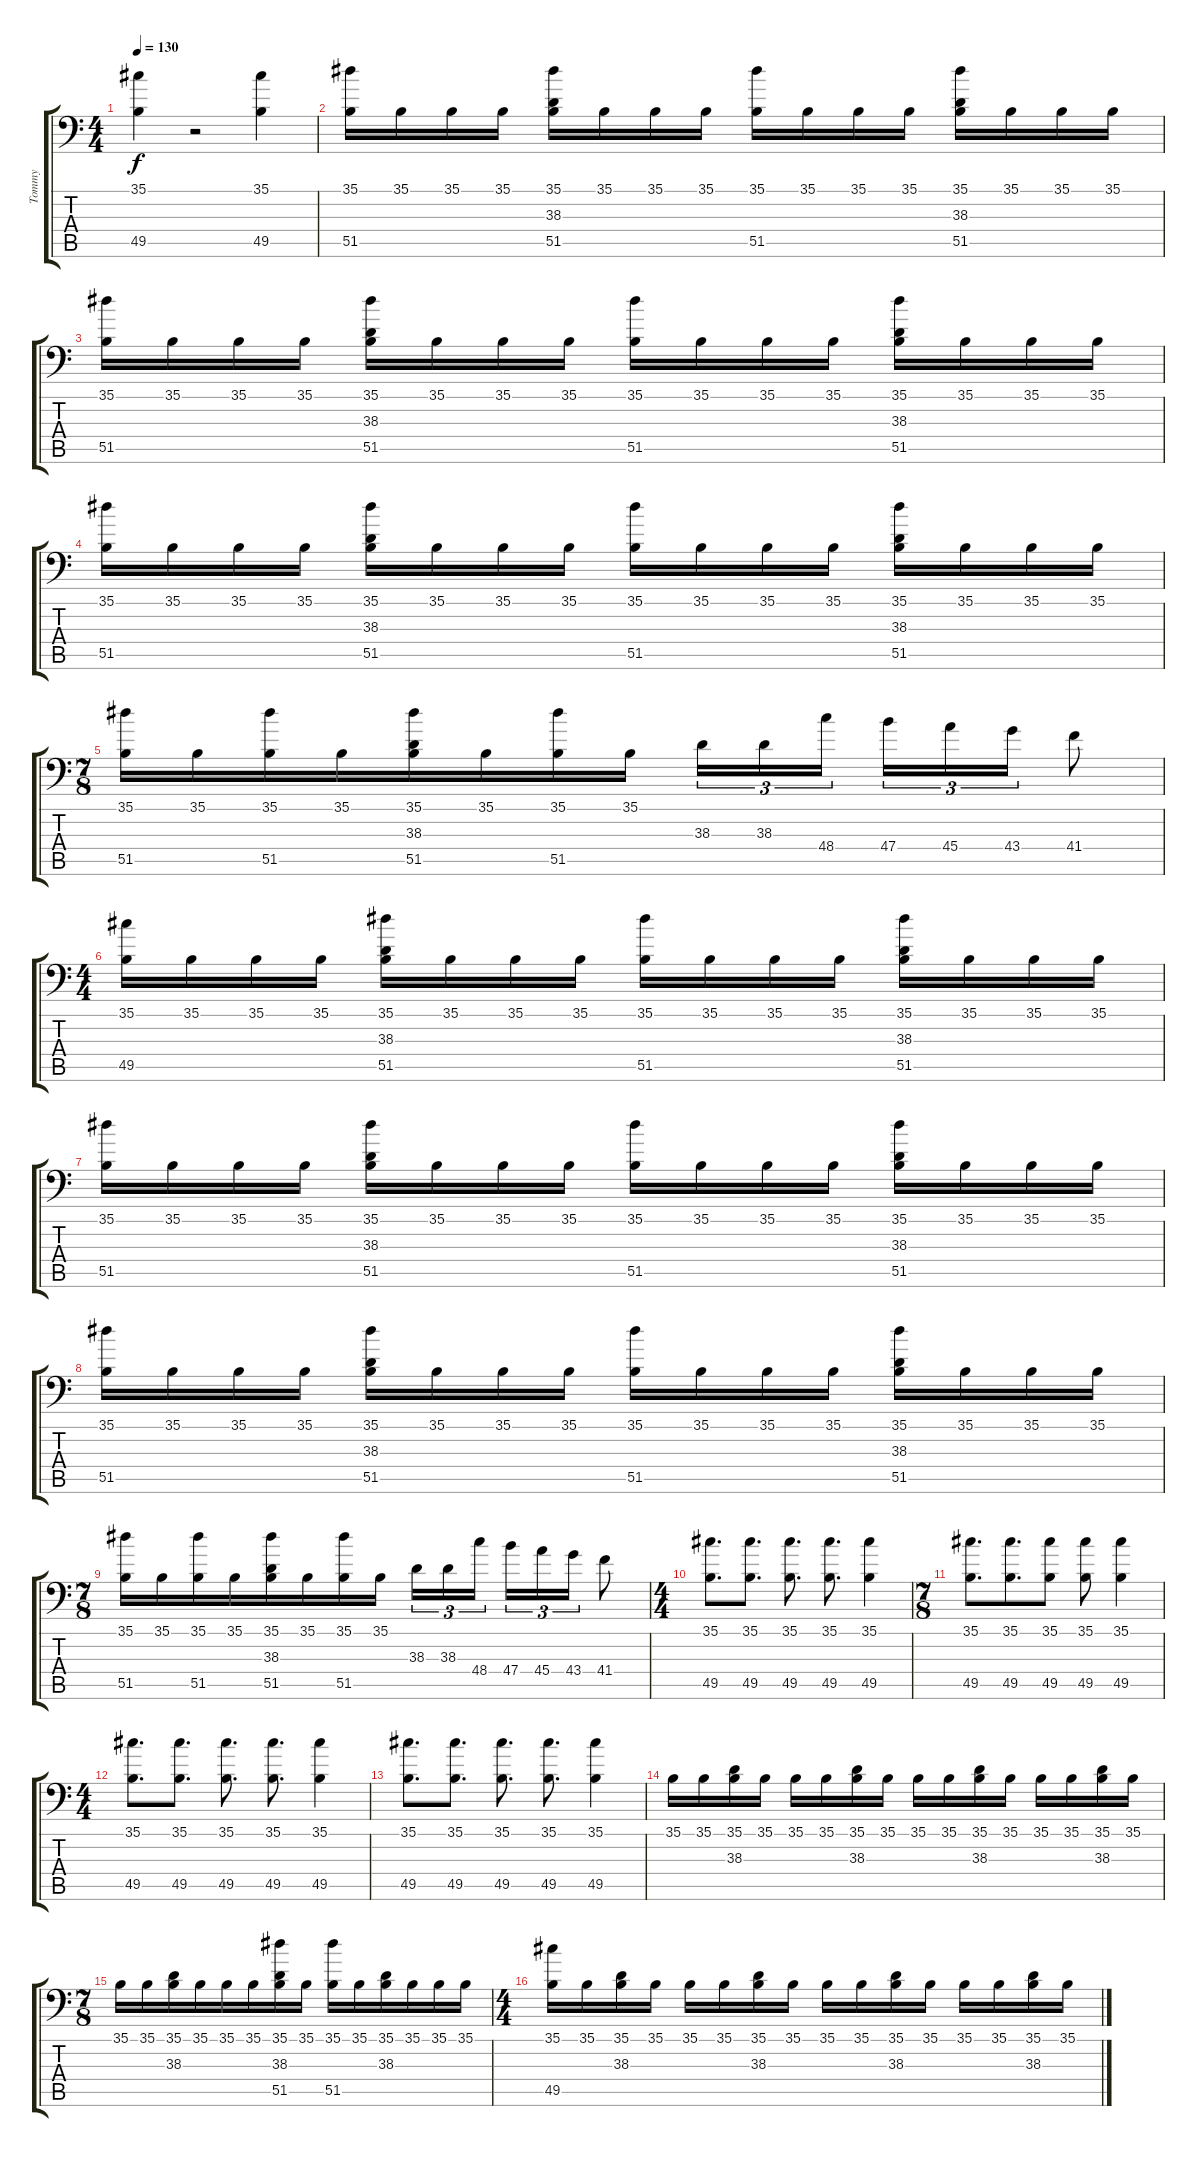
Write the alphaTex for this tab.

\track ("Tommy" "Tommy") {instrument acousticgrandpiano}
\staff {score tabs}
\tuning (C-1 C-1 C-1 C-1 C-1 C-1) {hide}
\ts (4 4)
\tempo 130
\clef f4
\ks c
(35.1 49.5).4{dy f} r.2 (35.1 49.5).4 |
(35.1 51.5).16 35.1.16 35.1.16 35.1.16 (35.1 38.3 51.5).16 35.1.16 35.1.16 35.1.16 (35.1 51.5).16 35.1.16 35.1.16 35.1.16 (35.1 38.3 51.5).16 35.1.16 35.1.16 35.1.16 |
(35.1 51.5).16 35.1.16 35.1.16 35.1.16 (35.1 38.3 51.5).16 35.1.16 35.1.16 35.1.16 (35.1 51.5).16 35.1.16 35.1.16 35.1.16 (35.1 38.3 51.5).16 35.1.16 35.1.16 35.1.16 |
(35.1 51.5).16 35.1.16 35.1.16 35.1.16 (35.1 38.3 51.5).16 35.1.16 35.1.16 35.1.16 (35.1 51.5).16 35.1.16 35.1.16 35.1.16 (35.1 38.3 51.5).16 35.1.16 35.1.16 35.1.16 |
\ts (7 8)
(35.1 51.5).16 35.1.16 (35.1 51.5).16 35.1.16 (35.1 38.3 51.5).16 35.1.16 (35.1 51.5).16 35.1.16 38.3.16{tu (3 2)} 38.3.16{tu (3 2)} 48.4.16{tu (3 2)} 47.4.16{tu (3 2)} 45.4.16{tu (3 2)} 43.4.16{tu (3 2)} 41.4.8 |
\ts (4 4)
(35.1 49.5).16 35.1.16 35.1.16 35.1.16 (35.1 38.3 51.5).16 35.1.16 35.1.16 35.1.16 (35.1 51.5).16 35.1.16 35.1.16 35.1.16 (35.1 38.3 51.5).16 35.1.16 35.1.16 35.1.16 |
(35.1 51.5).16 35.1.16 35.1.16 35.1.16 (35.1 38.3 51.5).16 35.1.16 35.1.16 35.1.16 (35.1 51.5).16 35.1.16 35.1.16 35.1.16 (35.1 38.3 51.5).16 35.1.16 35.1.16 35.1.16 |
(35.1 51.5).16 35.1.16 35.1.16 35.1.16 (35.1 38.3 51.5).16 35.1.16 35.1.16 35.1.16 (35.1 51.5).16 35.1.16 35.1.16 35.1.16 (35.1 38.3 51.5).16 35.1.16 35.1.16 35.1.16 |
\ts (7 8)
(35.1 51.5).16 35.1.16 (35.1 51.5).16 35.1.16 (35.1 38.3 51.5).16 35.1.16 (35.1 51.5).16 35.1.16 38.3.16{tu (3 2)} 38.3.16{tu (3 2)} 48.4.16{tu (3 2)} 47.4.16{tu (3 2)} 45.4.16{tu (3 2)} 43.4.16{tu (3 2)} 41.4.8 |
\ts (4 4)
(35.1 49.5).8{d} (35.1 49.5).8{d} (35.1 49.5).8{d} (35.1 49.5).8{d} (35.1 49.5).4 |
\ts (7 8)
(35.1 49.5).8{d} (35.1 49.5).8{d} (35.1 49.5).8 (35.1 49.5).8 (35.1 49.5).4 |
\ts (4 4)
(35.1 49.5).8{d} (35.1 49.5).8{d} (35.1 49.5).8{d} (35.1 49.5).8{d} (35.1 49.5).4 |
(35.1 49.5).8{d} (35.1 49.5).8{d} (35.1 49.5).8{d} (35.1 49.5).8{d} (35.1 49.5).4 |
35.1.16 35.1.16 (35.1 38.3).16 35.1.16 35.1.16 35.1.16 (35.1 38.3).16 35.1.16 35.1.16 35.1.16 (35.1 38.3).16 35.1.16 35.1.16 35.1.16 (35.1 38.3).16 35.1.16 |
\ts (7 8)
35.1.16 35.1.16 (35.1 38.3).16 35.1.16 35.1.16 35.1.16 (35.1 38.3 51.5).16 35.1.16 (35.1 51.5).16 35.1.16 (35.1 38.3).16 35.1.16 35.1.16 35.1.16 |
\ts (4 4)
(35.1 49.5).16 35.1.16 (35.1 38.3).16 35.1.16 35.1.16 35.1.16 (35.1 38.3).16 35.1.16 35.1.16 35.1.16 (35.1 38.3).16 35.1.16 35.1.16 35.1.16 (35.1 38.3).16 35.1.16
